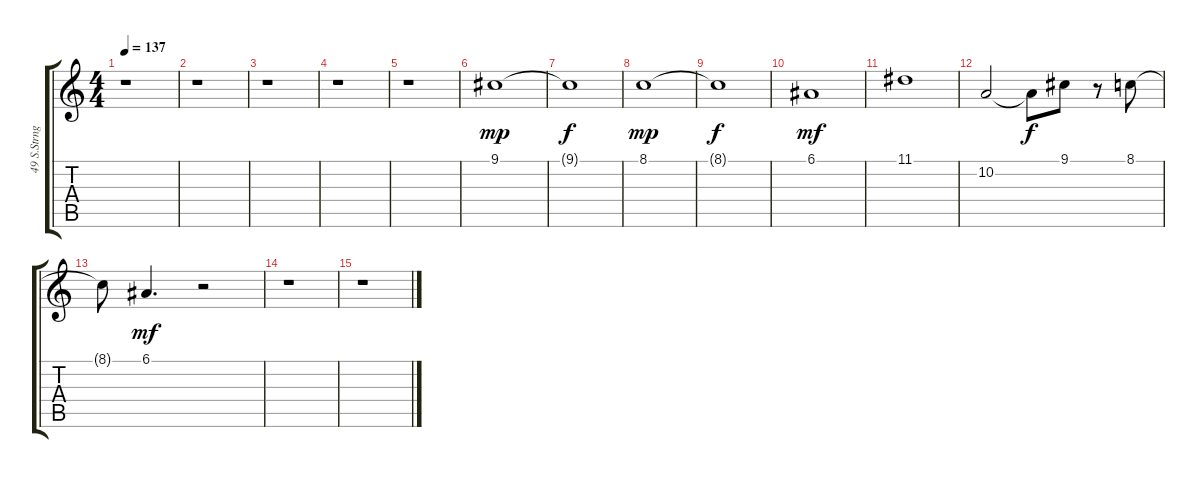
\track ("49 S.Strngs" "49 S.Strng") {instrument stringensemble1}
\staff {score tabs}
\tuning (E4 B3 G3 D3 A2 E2) {hide}
\ts (4 4)
\tempo 137
\clef g2
\ks c
r.1{dy p} |
r.1 |
r.1 |
r.1 |
r.1 |
9.1.1{dy mp} |
9.1{t}.1{dy f} |
8.1.1{dy mp} |
8.1{t}.1{dy f} |
6.1.1{dy mf} |
11.1.1 |
10.2.2 10.2{t}.8{dy f} 9.1.8 r.8 8.1.8 |
8.1{t}.8 6.1.4{d dy mf} r.2 |
r.1 |
r.1
